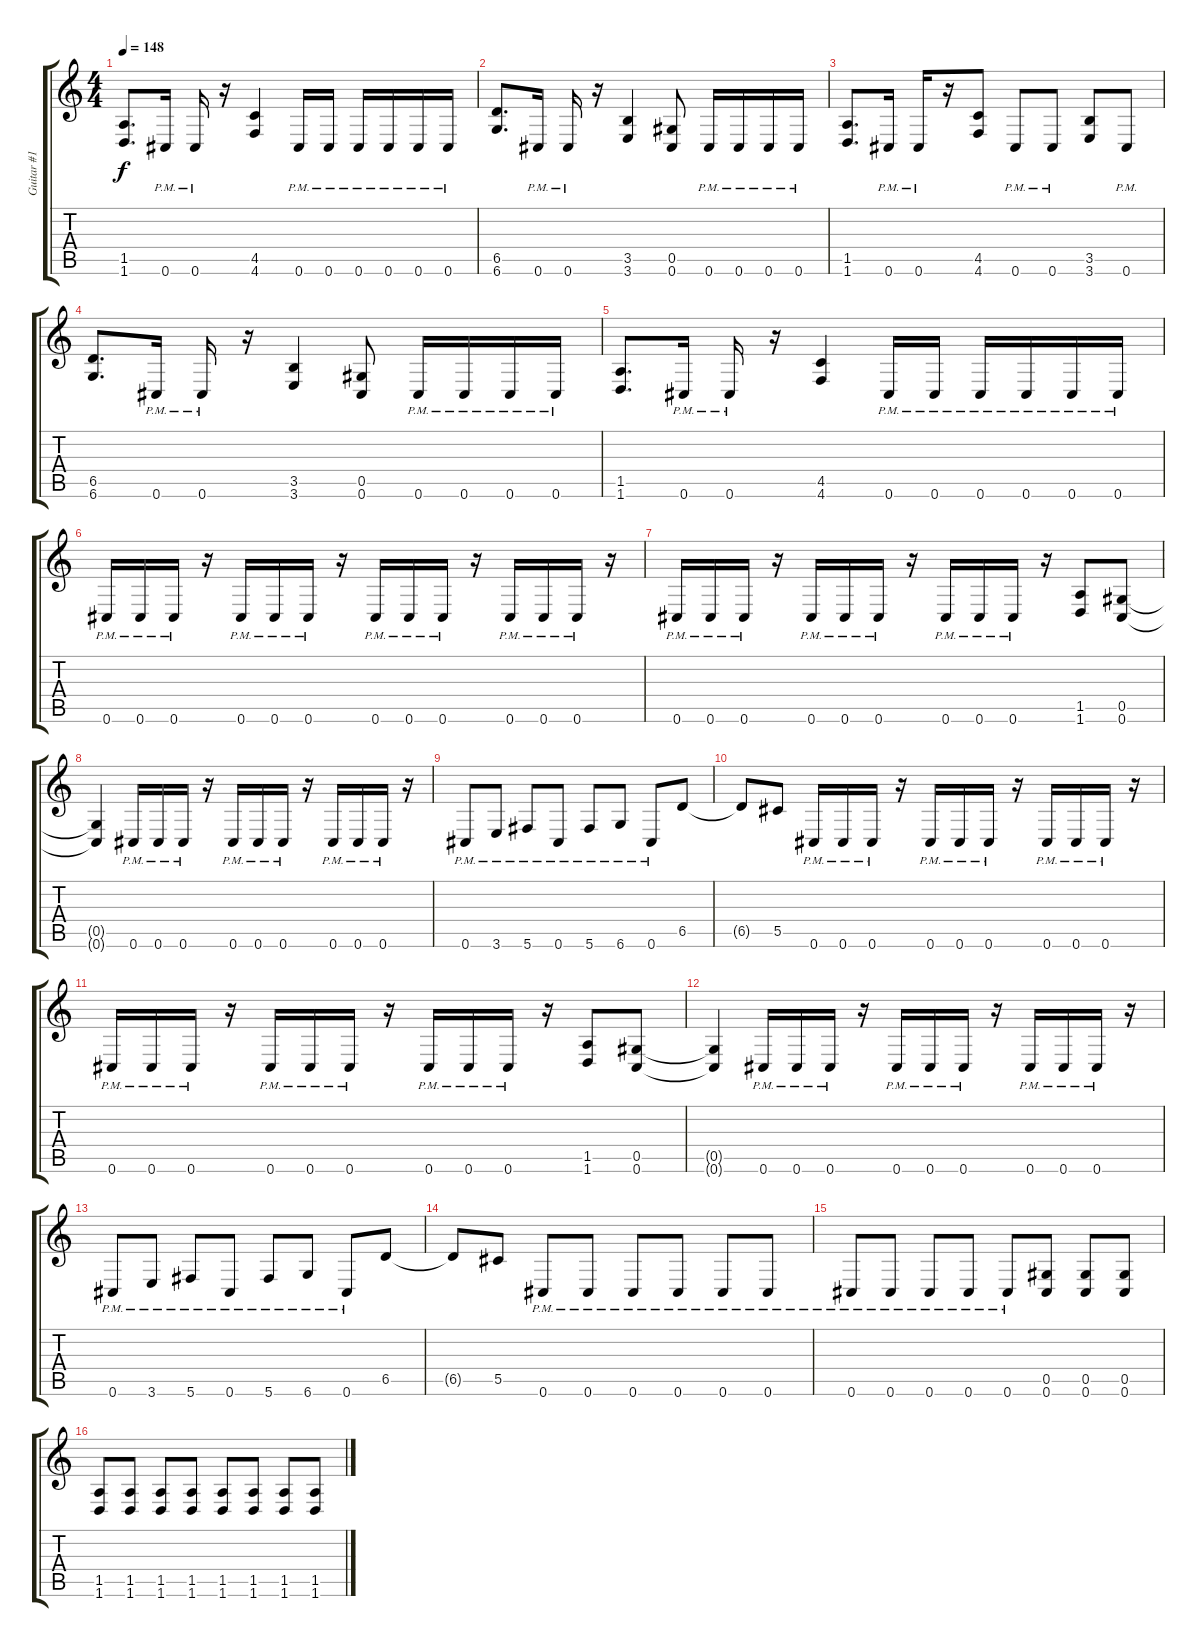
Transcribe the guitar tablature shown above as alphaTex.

\track ("Guitar #1" "Guitar #1") {instrument distortionguitar}
\staff {score tabs}
\tuning (Eb4 Bb3 Gb3 Db3 Ab2 Db2) {hide}
\ts (4 4)
\tempo 148
\clef g2
\ks c
(1.5 1.6).8{d dy f} 0.6{pm}.16 0.6{pm}.16 r.16 (4.5 4.6).4 0.6{pm}.16 0.6{pm}.16 0.6{pm}.16 0.6{pm}.16 0.6{pm}.16 0.6{pm}.16 |
(6.5 6.6).8{d} 0.6{pm}.16 0.6{pm}.16 r.16 (3.5 3.6).4 (0.5 0.6).8 0.6{pm}.16 0.6{pm}.16 0.6{pm}.16 0.6{pm}.16 |
(1.5 1.6).8{d} 0.6{pm}.16 0.6{pm}.16 r.16 (4.5 4.6).8 0.6{pm}.8 0.6{pm}.8 (3.5 3.6).8 0.6{pm}.8 |
(6.5 6.6).8{d} 0.6{pm}.16 0.6{pm}.16 r.16 (3.5 3.6).4 (0.5 0.6).8 0.6{pm}.16 0.6{pm}.16 0.6{pm}.16 0.6{pm}.16 |
(1.5 1.6).8{d} 0.6{pm}.16 0.6{pm}.16 r.16 (4.5 4.6).4 0.6{pm}.16 0.6{pm}.16 0.6{pm}.16 0.6{pm}.16 0.6{pm}.16 0.6{pm}.16 |
0.6{pm}.16 0.6{pm}.16 0.6{pm}.16 r.16 0.6{pm}.16 0.6{pm}.16 0.6{pm}.16 r.16 0.6{pm}.16 0.6{pm}.16 0.6{pm}.16 r.16 0.6{pm}.16 0.6{pm}.16 0.6{pm}.16 r.16 |
0.6{pm}.16 0.6{pm}.16 0.6{pm}.16 r.16 0.6{pm}.16 0.6{pm}.16 0.6{pm}.16 r.16 0.6{pm}.16 0.6{pm}.16 0.6{pm}.16 r.16 (1.5 1.6).8 (0.5 0.6).8 |
(0.5{t} 0.6{t}).4 0.6{pm}.16 0.6{pm}.16 0.6{pm}.16 r.16 0.6{pm}.16 0.6{pm}.16 0.6{pm}.16 r.16 0.6{pm}.16 0.6{pm}.16 0.6{pm}.16 r.16 |
0.6{pm}.8 3.6{pm}.8 5.6{pm}.8 0.6{pm}.8 5.6{pm}.8 6.6{pm}.8 0.6{pm}.8 6.5.8 |
6.5{t}.8 5.5.8 0.6{pm}.16 0.6{pm}.16 0.6{pm}.16 r.16 0.6{pm}.16 0.6{pm}.16 0.6{pm}.16 r.16 0.6{pm}.16 0.6{pm}.16 0.6{pm}.16 r.16 |
0.6{pm}.16 0.6{pm}.16 0.6{pm}.16 r.16 0.6{pm}.16 0.6{pm}.16 0.6{pm}.16 r.16 0.6{pm}.16 0.6{pm}.16 0.6{pm}.16 r.16 (1.5 1.6).8 (0.5 0.6).8 |
(0.5{t} 0.6{t}).4 0.6{pm}.16 0.6{pm}.16 0.6{pm}.16 r.16 0.6{pm}.16 0.6{pm}.16 0.6{pm}.16 r.16 0.6{pm}.16 0.6{pm}.16 0.6{pm}.16 r.16 |
0.6{pm}.8 3.6{pm}.8 5.6{pm}.8 0.6{pm}.8 5.6{pm}.8 6.6{pm}.8 0.6{pm}.8 6.5.8 |
6.5{t}.8 5.5.8 0.6{pm}.8 0.6{pm}.8 0.6{pm}.8 0.6{pm}.8 0.6{pm}.8 0.6{pm}.8 |
0.6{pm}.8 0.6{pm}.8 0.6{pm}.8 0.6{pm}.8 0.6{pm}.8 (0.5 0.6).8 (0.5 0.6).8 (0.5 0.6).8 |
(1.5 1.6).8 (1.5 1.6).8 (1.5 1.6).8 (1.5 1.6).8 (1.5 1.6).8 (1.5 1.6).8 (1.5 1.6).8 (1.5 1.6).8
